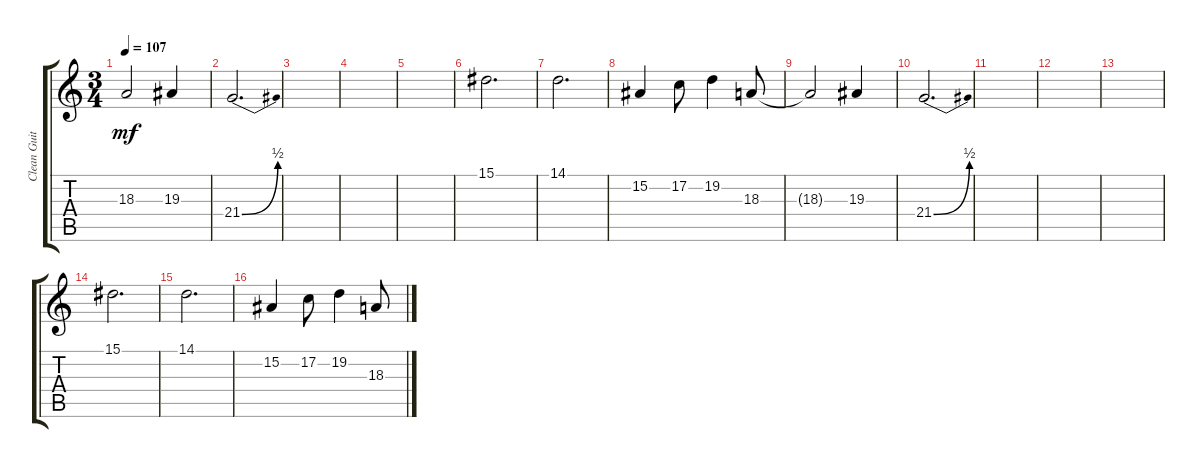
\track ("Clean Guitar" "Clean Guit") {instrument voiceoohs}
\staff {score tabs}
\tuning (C4 G3 Eb3 Bb2 F2 C2) {hide}
\ts (3 4)
\tempo 107
\clef g2
\ks c
18.3{t}.2{dy mf} 19.3.4 |
21.4{be (bend 0 0 60 2)}.2{d} |
|
|
|
15.1.2{d} |
14.1.2{d} |
15.2.4 17.2.8 19.2.4 18.3.8 |
18.3{t}.2 19.3.4 |
21.4{be (bend 0 0 60 2)}.2{d} |
|
|
|
15.1.2{d} |
14.1.2{d} |
15.2.4 17.2.8 19.2.4 18.3.8
